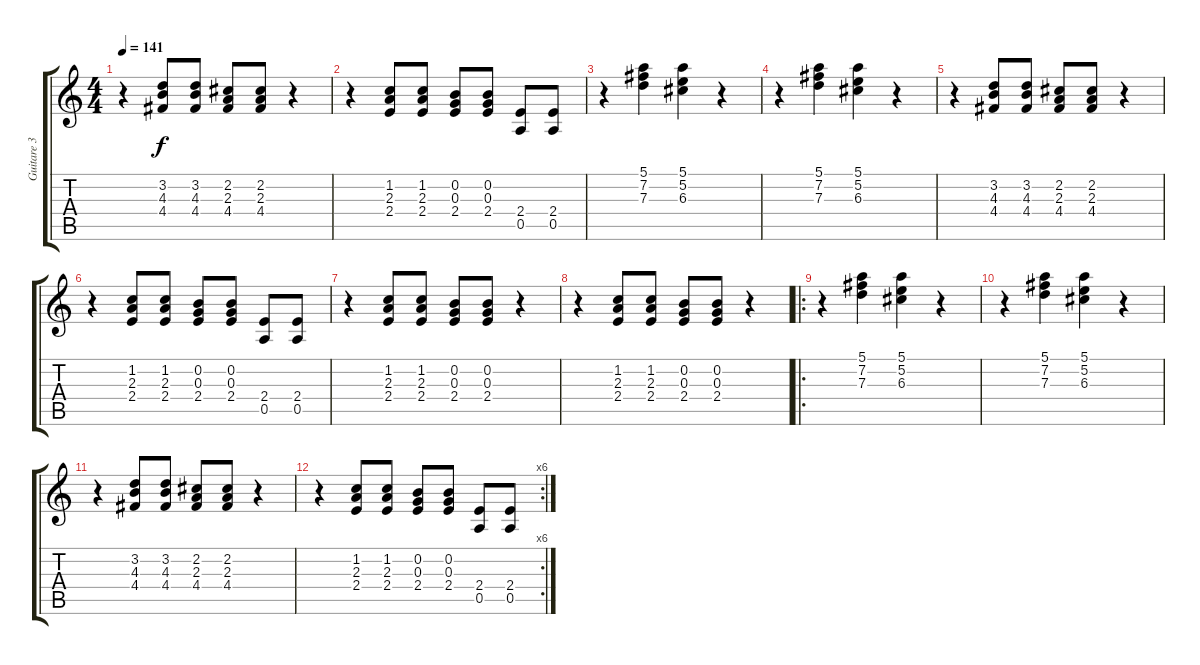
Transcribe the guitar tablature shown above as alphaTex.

\track ("Guitare 3" "Guitare 3") {instrument distortionguitar}
\staff {score tabs}
\tuning (E4 B3 G3 D3 A2 E2) {hide}
\ts (4 4)
\tempo 141
\clef g2
\ks c
r.4{dy f} (3.2 4.3 4.4).8 (3.2 4.3 4.4).8 (2.2 2.3 4.4).8 (2.2 2.3 4.4).8 r.4 |
r.4 (1.2 2.3 2.4).8 (1.2 2.3 2.4).8 (0.2 0.3 2.4).8 (0.2 0.3 2.4).8 (2.4 0.5).8 (2.4 0.5).8 |
r.4 (5.1 7.2 7.3).4 (5.1 5.2 6.3).4 r.4 |
r.4 (5.1 7.2 7.3).4 (5.1 5.2 6.3).4 r.4 |
r.4 (3.2 4.3 4.4).8 (3.2 4.3 4.4).8 (2.2 2.3 4.4).8 (2.2 2.3 4.4).8 r.4 |
r.4 (1.2 2.3 2.4).8 (1.2 2.3 2.4).8 (0.2 0.3 2.4).8 (0.2 0.3 2.4).8 (2.4 0.5).8 (2.4 0.5).8 |
r.4 (1.2 2.3 2.4).8 (1.2 2.3 2.4).8 (0.2 0.3 2.4).8 (0.2 0.3 2.4).8 r.4 |
r.4 (1.2 2.3 2.4).8 (1.2 2.3 2.4).8 (0.2 0.3 2.4).8 (0.2 0.3 2.4).8 r.4 |
\ro
r.4 (5.1 7.2 7.3).4 (5.1 5.2 6.3).4 r.4 |
r.4 (5.1 7.2 7.3).4 (5.1 5.2 6.3).4 r.4 |
r.4 (3.2 4.3 4.4).8 (3.2 4.3 4.4).8 (2.2 2.3 4.4).8 (2.2 2.3 4.4).8 r.4 |
\rc 6
r.4 (1.2 2.3 2.4).8 (1.2 2.3 2.4).8 (0.2 0.3 2.4).8 (0.2 0.3 2.4).8 (2.4 0.5).8 (2.4 0.5).8
